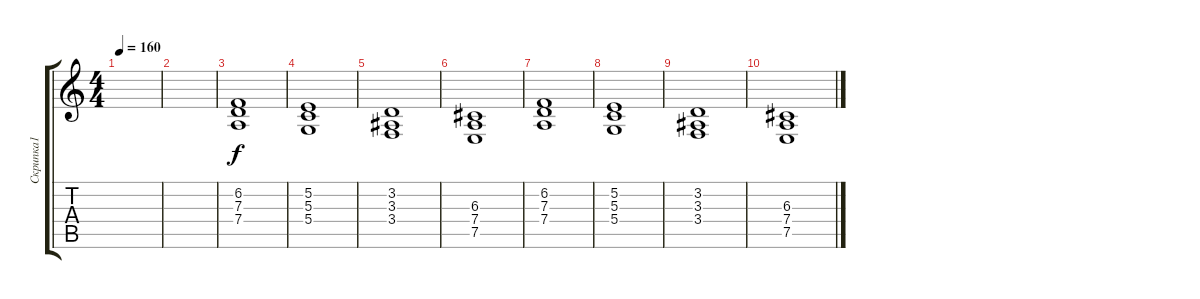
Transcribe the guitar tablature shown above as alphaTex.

\track ("Скрипка1" "Скрипка1") {instrument stringensemble1}
\staff {score tabs}
\tuning (E4 B3 G3 D3 A2 E2) {hide}
\ts (4 4)
\tempo 160
\clef g2
\ks c
|
|
(6.2 7.3 7.4).1 |
(5.2 5.3 5.4).1 |
(3.2 3.3 3.4).1 |
(6.3 7.4 7.5).1 |
(6.2 7.3 7.4).1 |
(5.2 5.3 5.4).1 |
(3.2 3.3 3.4).1 |
(6.3 7.4 7.5).1
